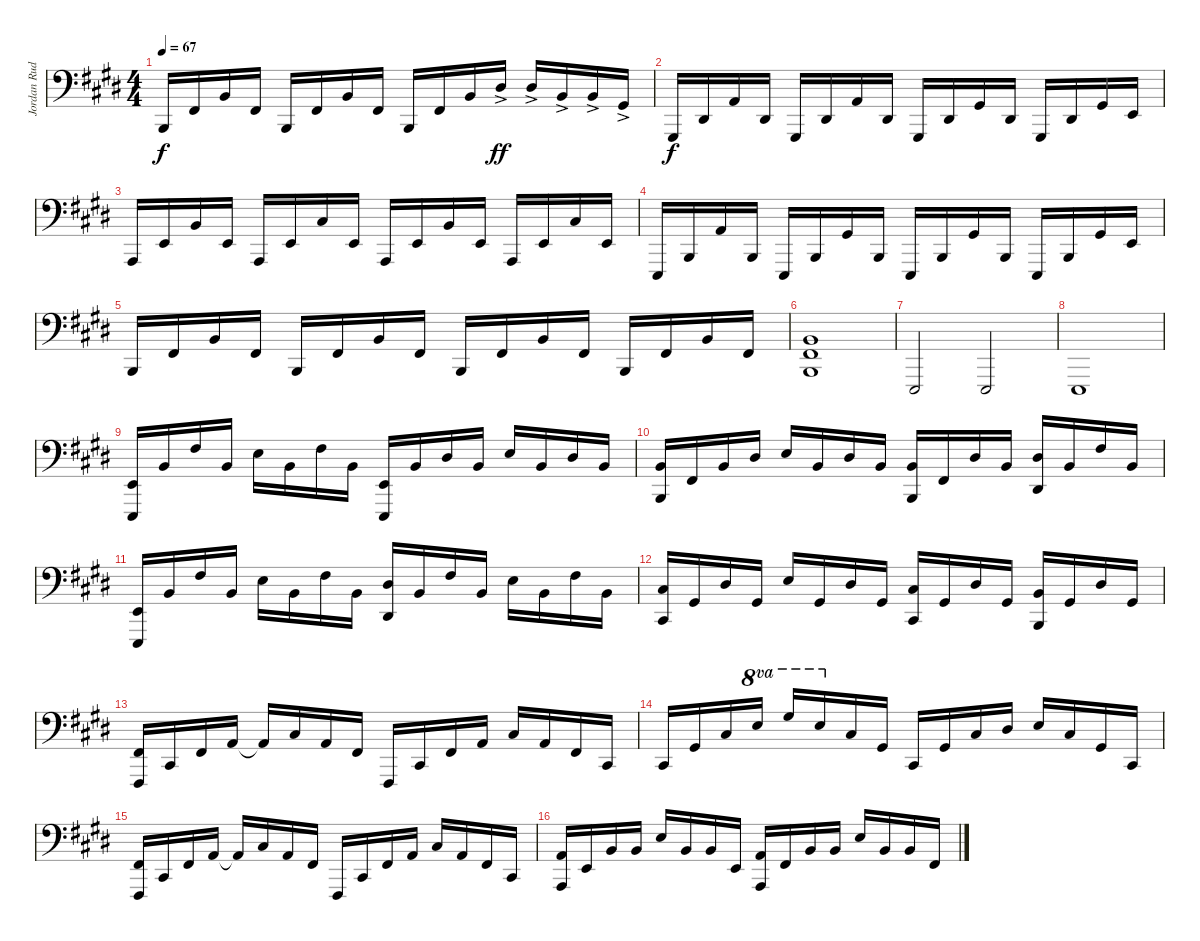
\track ("Jordan Rudess - F Clef (Bass)" "Jordan Rud") {instrument stringensemble1}
\staff {score}
\tuning (C3 G2 D2 A1 E1 B0) {hide}
\ts (4 4)
\tempo 67
\clef f4
\ks e
7.5.16{dy f} 9.4.16 9.3.16 9.4.16 7.5.16 9.4.16 9.3.16 9.4.16 7.5.16 9.4.16 9.3.16 8.2{ac}.16{dy ff} 8.2{ac}.16 9.3{ac}.16 9.3{ac}.16 6.3{ac}.16 |
4.5.16{dy f} 6.4.16 7.3.16 6.4.16 4.5.16 6.4.16 7.3.16 6.4.16 4.5.16 6.4.16 6.3.16 6.4.16 4.5.16 6.4.16 6.3.16 7.4.16 |
5.5.16 7.4.16 9.3.16 7.4.16 5.5.16 7.4.16 6.2.16 7.4.16 5.5.16 7.4.16 9.3.16 7.4.16 5.5.16 7.4.16 6.2.16 7.4.16 |
5.6.16 7.5.16 7.3.16 7.5.16 5.6.16 7.5.16 6.3.16 7.5.16 5.6.16 7.5.16 6.3.16 7.5.16 5.6.16 7.5.16 6.3.16 7.4.16 |
7.5.16 9.4.16 9.3.16 9.4.16 7.5.16 9.4.16 9.3.16 9.4.16 7.5.16 9.4.16 9.3.16 9.4.16 7.5.16 9.4.16 9.3.16 9.4.16 |
(9.3 9.4 7.5).1{volume 13 instrument stringensemble1} |
5.6.2 5.6.2 |
5.6.1 |
(7.4 5.6).16 9.3.16 11.2.16 9.3.16 9.2.16 9.3.16 11.2.16 9.3.16 (7.4 5.6).16 9.3.16 8.2.16 9.3.16 9.2.16 9.3.16 8.2.16 9.3.16 |
(9.3 7.5).16 9.4.16 9.3.16 8.2.16 9.2.16 9.3.16 8.2.16 9.3.16 (9.3 7.5).16 9.4.16 8.2.16 9.3.16 (8.2 6.4).16 9.3.16 11.2.16 9.3.16 |
(7.4 5.6).16 9.3.16 11.2.16 9.3.16 9.2.16 9.3.16 11.2.16 9.3.16 (8.2 6.4).16 9.3.16 11.2.16 9.3.16 9.2.16 9.3.16 11.2.16 9.3.16 |
(6.2 4.4).16 6.3.16 8.2.16 6.3.16 9.2.16 6.3.16 8.2.16 6.3.16 (6.2 4.4).16 6.3.16 8.2.16 6.3.16 (4.2 2.4).16 6.3.16 8.2.16 6.3.16 |
(4.3 2.5).16 4.4.16 4.3.16 2.2.16 2.2{t}.16 6.2.16 2.2.16 4.3.16 2.5.16 4.4.16 4.3.16 2.2.16 6.2.16 2.2.16 4.3.16 4.4.16 |
14.6.16 16.5.16 16.4.16 16.1.16{ot 8va} 20.1.16{ot 8va} 16.1.16{ot 8va} 16.4.16 16.5.16 14.6.16 16.5.16 16.4.16 18.4.16 19.4.16 16.4.16 16.5.16 14.6.16 |
(9.4 7.6).16 9.5.16 9.4.16 7.3.16 7.3{t}.16 11.3.16 7.3.16 9.4.16 7.6.16 9.5.16 9.4.16 7.3.16 11.3.16 7.3.16 9.4.16 9.5.16 |
(7.3 5.5).16 7.4.16 9.3.16 9.3.16 9.2.16 9.3.16 9.3.16 7.4.16 (7.3 5.5).16 9.4.16 9.3.16 9.3.16 9.2.16 9.3.16 9.3.16 9.4.16
